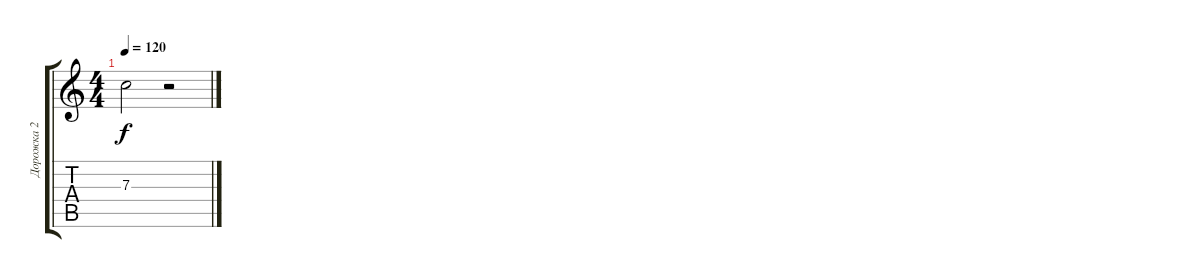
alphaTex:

\track ("Дорожка 2" "Дорожка 2") {instrument acousticguitarsteel}
\staff {score tabs}
\tuning (D4 A3 F3 C3 G2 D2) {hide}
\ts (4 4)
\tempo 120
\clef g2
\ks c
7.3.2{dy f} r.2
